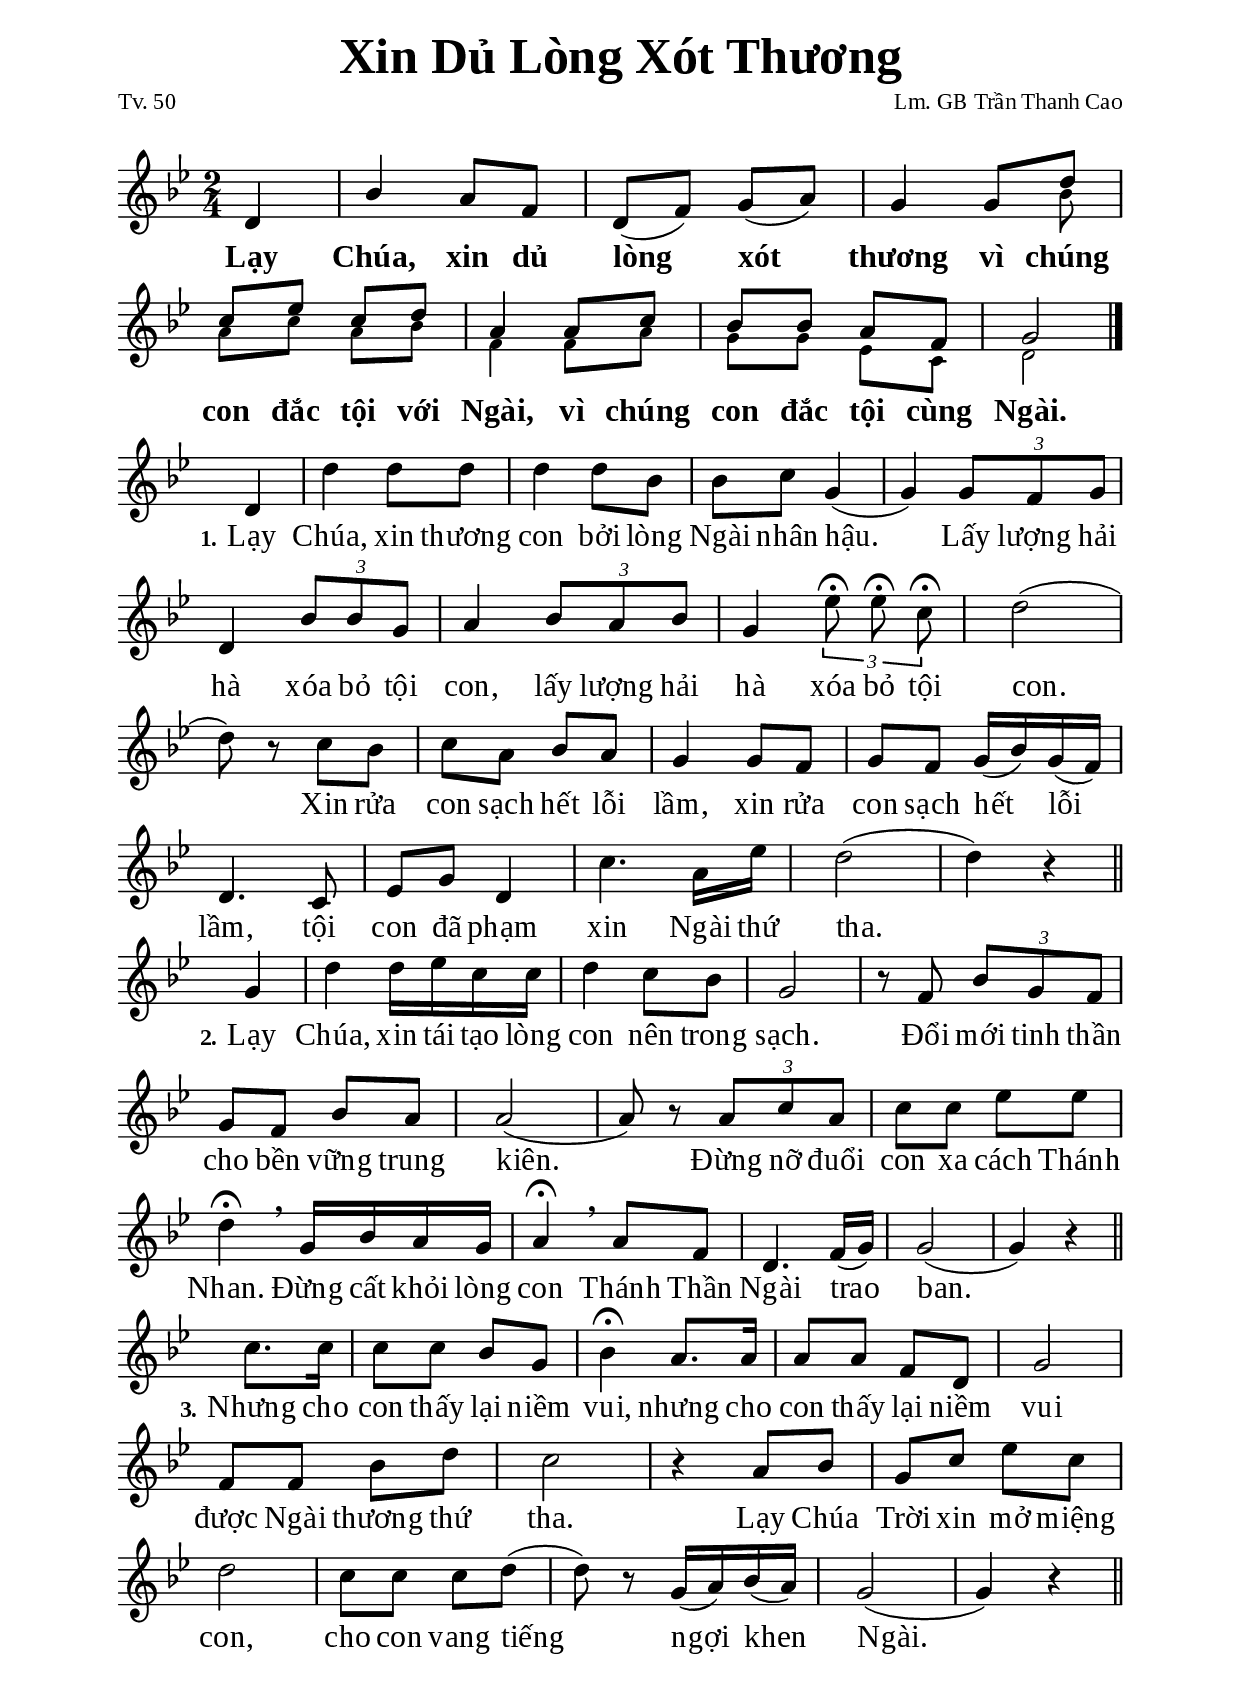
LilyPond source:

% Cài đặt chung
\version "2.20.0"
\include "english.ly"

\header {
  title = \markup { \fontsize #3 "Xin Dủ Lòng Xót Thương" }
  poet = "Tv. 50"
  composer = "Lm. GB Trần Thanh Cao"
  arranger = " "
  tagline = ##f
}

\paper {
  #(set-paper-size "a4")
  top-margin = 10\mm
  bottom-margin = 10\mm
  left-margin = 20\mm
  right-margin = 20\mm
  indent = #0
  #(define fonts
    (make-pango-font-tree
      "Liberation Serif"
      "Liberation Serif"
      "Liberation Serif"
      (/ 20 20)))
  page-count = #1
}

% Nhạc điệp khúc
nhacDiepKhucSop = \relative c' {
  \partial 4 d4 |
  bf' a8 f |
  d _(f) g _(a) |
  g4 g8 d' |
  c ef c d |
  a4 a8 c |
  bf bf a f |
  g2 \bar "|."
}

nhacDiepKhucBas = \relative c'' {
  \skip 4
  \skip 2
  \skip 2
  \skip 4. bf8 |
  a c a bf |
  f4 f8 a |
  g g ef c |
  d2
}

% Nhạc phiên khúc
nhacPhienKhucMot = \relative c' {
  \partial 4 d4 |
  d' d8 d |
  d4 d8 bf |
  bf c g4 ( |
  g) \tuplet 3/2 { g8 f g } |
  d4 \tuplet 3/2 { bf'8 bf g } |
  a4 \tuplet 3/2 { bf8 a bf } |
  \autoBeamOff
  g4 \tuplet 3/2 { ef'8 \fermata ef \fermata c \fermata } |
  \autoBeamOn
  d2 ( |
  d8) r c bf |
  c a bf a |
  g4 g8 f |
  g f g16 (bf) g (f) |
  d4. c8 |
  ef g d4 |
  c'4. a16 ef' |
  d2 ( |
  d4) r \bar "||"
}

nhacPhienKhucHai = \relative c'' {
  \partial 4 g4 |
  d' d16 ef c c |
  d4 c8 bf |
  g2 |
  r8 f \tuplet 3/2 { bf8 g f } |
  g f bf a |
  a2 ( |
  a8) r \tuplet 3/2 { a8 c a } |
  c8 c ef ef |
  d4 \fermata \breathe g,16 bf a g |
  a4 \fermata \breathe a8 f |
  d4. f16 (g) |
  g2 ( |
  g4) r \bar "||"
}

nhacPhienKhucBa = \relative c'' {
  \partial 4 c8. c16 |
  c8 c bf g |
  bf4 \fermata a8. a16 |
  a8 a f d |
  g2 |
  f8 f bf d |
  c2 |
  r4 a8 bf |
  g c ef c |
  d2 |
  c8 c c d ( |
  d) r g,16 (a) bf (a) |
  g2 ( |
  g4) r \bar "||"
}

% Lời điệp khúc
loiDiepKhuc = \lyricmode {
  Lạy Chúa, xin dủ lòng xót thương
  vì chúng con đắc tội với Ngài,
  vì chúng con đắc tội cùng Ngài.
}

% Lời phiên khúc
loiPhienKhucMot = \lyricmode {
  \set stanza = #"1."
  Lạy Chúa, xin thương con bởi lòng Ngài nhân hậu.
  Lấy lượng hải hà xóa bỏ tội con,
  lấy lượng hải hà xóa bỏ tội con.
  Xin rửa con sạch hết lỗi lầm,
  xin rửa con sạch hết lỗi lầm,
  tội con đã phạm xin Ngài thứ tha.
}

loiPhienKhucHai = \lyricmode {
  \set stanza = #"2."
  Lạy Chúa, xin tái tạo lòng con nên trong sạch.
  Đổi mới tinh thần cho bền vững trung kiên.
  Đừng nỡ đuổi con xa cách Thánh Nhan.
  Đừng cất khỏi lòng con Thánh Thần Ngài trao ban.
}

loiPhienKhucBa = \lyricmode {
  \set stanza = #"3."
  Nhưng cho con thấy lại niềm vui,
  nhưng cho con thấy lại niềm vui
  được Ngài thương thứ tha.
  Lạy Chúa Trời xin mở miệng con,
  cho con vang tiếng ngợi khen Ngài.
}


% Dàn trang
\score {
  \new ChoirStaff <<
    \new Staff = diepKhuc \with {
        \consists "Merge_rests_engraver"
        \magnifyStaff #(magstep +1)
      }
      <<
      \new Voice = beSop {
        \voiceOne \key bf \major \time 2/4 \nhacDiepKhucSop
      }
      \new Voice = beBas {
        \override NoteHead.font-size = #-2
        \voiceTwo \key bf \major \time 2/4 \nhacDiepKhucBas
      }
    >>
    \new Lyrics \lyricsto beSop \loiDiepKhuc
  >>
  \layout {
    \override Lyrics.LyricText.font-series = #'bold
    \override Lyrics.LyricText.font-size = #+3
    \override Lyrics.LyricSpace.minimum-distance = #2.0
    \override Score.BarNumber.break-visibility = ##(#f #f #f)
    \override Score.SpacingSpanner.uniform-stretching = ##t
  }
}

\score {
  \new ChoirStaff <<
    \new Staff = phienKhuc \with {
        \magnifyStaff #(magstep +1)
      }
      <<
      \new Voice = beSop {
        \key bf \major \time 2/4 \nhacPhienKhucMot
      }
    >>
    \new Lyrics \lyricsto beSop \loiPhienKhucMot
  >>
  \layout {
    \override Staff.TimeSignature.transparent = ##t
    \override Lyrics.LyricText.font-size = #+3
    \override Lyrics.LyricSpace.minimum-distance = #0.5
    \override Score.BarNumber.break-visibility = ##(#f #f #f)
    \override Score.SpacingSpanner.uniform-stretching = ##t
  }
}

\score {
  \new ChoirStaff <<
    \new Staff = phienKhuc \with {
        \magnifyStaff #(magstep +1)
      }
      <<
      \new Voice = beSop {
        \key bf \major \time 2/4 \nhacPhienKhucHai
      }
    >>
    \new Lyrics \lyricsto beSop \loiPhienKhucHai
  >>
  \layout {
    \override Staff.TimeSignature.transparent = ##t
    \override Lyrics.LyricText.font-size = #+3
    \override Lyrics.LyricSpace.minimum-distance = #0.5
    \override Score.BarNumber.break-visibility = ##(#f #f #f)
    \override Score.SpacingSpanner.uniform-stretching = ##t
  }
}

\score {
  \new ChoirStaff <<
    \new Staff = phienKhuc \with {
        \magnifyStaff #(magstep +1)
      }
      <<
      \new Voice = beSop {
        \key bf \major \time 2/4 \nhacPhienKhucBa
      }
    >>
    \new Lyrics \lyricsto beSop \loiPhienKhucBa
  >>
  \layout {
    \override Staff.TimeSignature.transparent = ##t
    \override Lyrics.LyricText.font-size = #+3
    \override Lyrics.LyricSpace.minimum-distance = #0.5
    \override Score.BarNumber.break-visibility = ##(#f #f #f)
    \override Score.SpacingSpanner.uniform-stretching = ##t
  }
}
